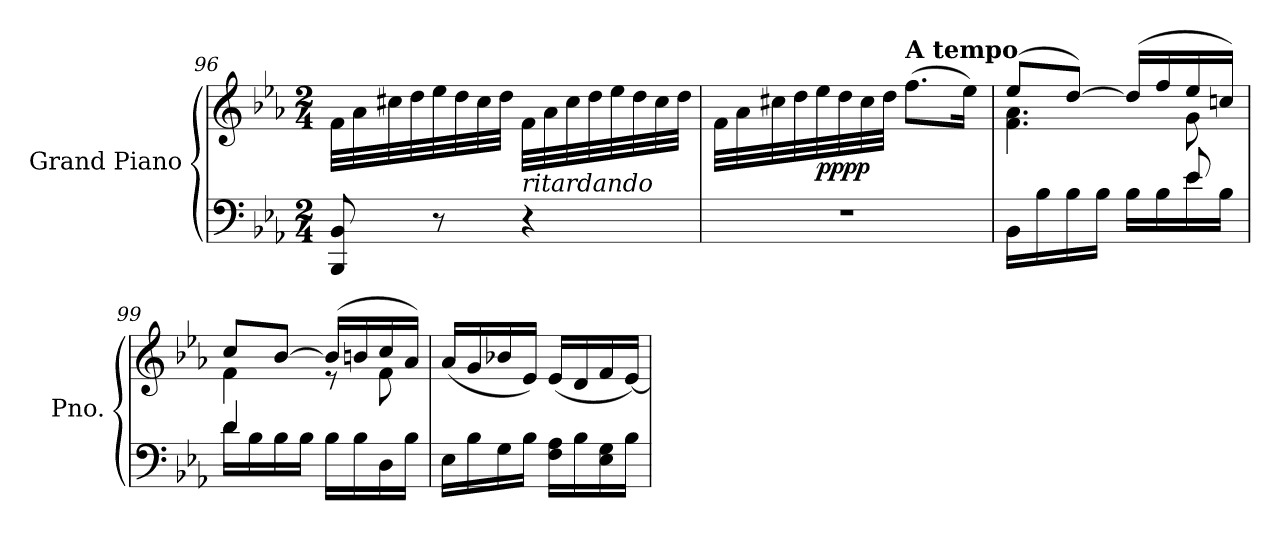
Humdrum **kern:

**kern	**kern	**dynam
*part1	*part1	*part1
*staff2	*staff1	*staff1/2
*I"Grand Piano	*	*
*I'Pno.	*	*
*clefF4	*clefG2	*
*k[b-e-a-]	*k[b-e-a-]	*
*M2/4	*M2/4	*
=96	=96	=96
8BBB-/ 8BB-/	32f\LLL	.
.	32a-\	.
.	32cc#X\	.
.	32dd\	.
8r	32ee-\	.
.	32dd\	.
.	32cc#\	.
.	32dd\JJJ	.
!	!LO:TX:b:i:t=ritardando	!
4r	32f\LLL	.
.	32a-\	.
.	32cc#\	.
.	32dd\	.
.	32ee-\	.
.	32dd\	.
.	32cc#\	.
.	32dd\JJJ	.
=97	=97	=97
2r	32f\LLL	.
.	32a-\	.
.	32cc#X\	.
.	32dd\	.
!	!	!LO:DY:b
!	!	!LO:DY:n=1:b
.	32ee-\	pp pp
.	32dd\	.
.	32cc#\	.
.	32dd\JJJ	.
!	!LO:TX:a:B:t=A tempo	!
.	(8.ff\L	.
.	16ee-\Jk)	.
!!LO:LB:g=z
=98	=98	=98
*^	*^	*
16BB-\LL	4.ryy	(8ee-/L	4.f\ 4.a-\	.
16B-\	.	.	.	.
16B-\	.	[8dd/J)	.	.
16B-\JJ	.	.	.	.
16B-\LL	.	(16dd/LL]	.	.
16B-\	.	16ff/	.	.
16e-\	8e-/	16ee-/	8g\	.
16B-\JJ	.	16ccn/JJ)	.	.
=99	=99	=99	=99	=99
16d\LL	4d/	8cc/L	4f\	.
16B-\	.	.	.	.
16B-\	.	[8b-/J	.	.
16B-\JJ	.	.	.	.
16B-\LL	4ryy	(16b-/LL]	8r	.
16B-\	.	16bn/	.	.
16D\	.	16cc/	8f\	.
16B-\JJ	.	16a-/JJ)	.	.
*v	*v	*	*	*
*	*v	*v	*
=100	=100	=100
16E-\LL	(16a-/LL	.
16B-\	16g/	.
16G\	16b-X/	.
16B-\JJ	16e-/JJ)	.
16F\ 16A-\LL	(16e-/LL	.
16B-\	16d/	.
16E-\ 16G\	16f/	.
16B-\JJ	[16e-/JJ)	.
=	=	=
*-	*-	*-
